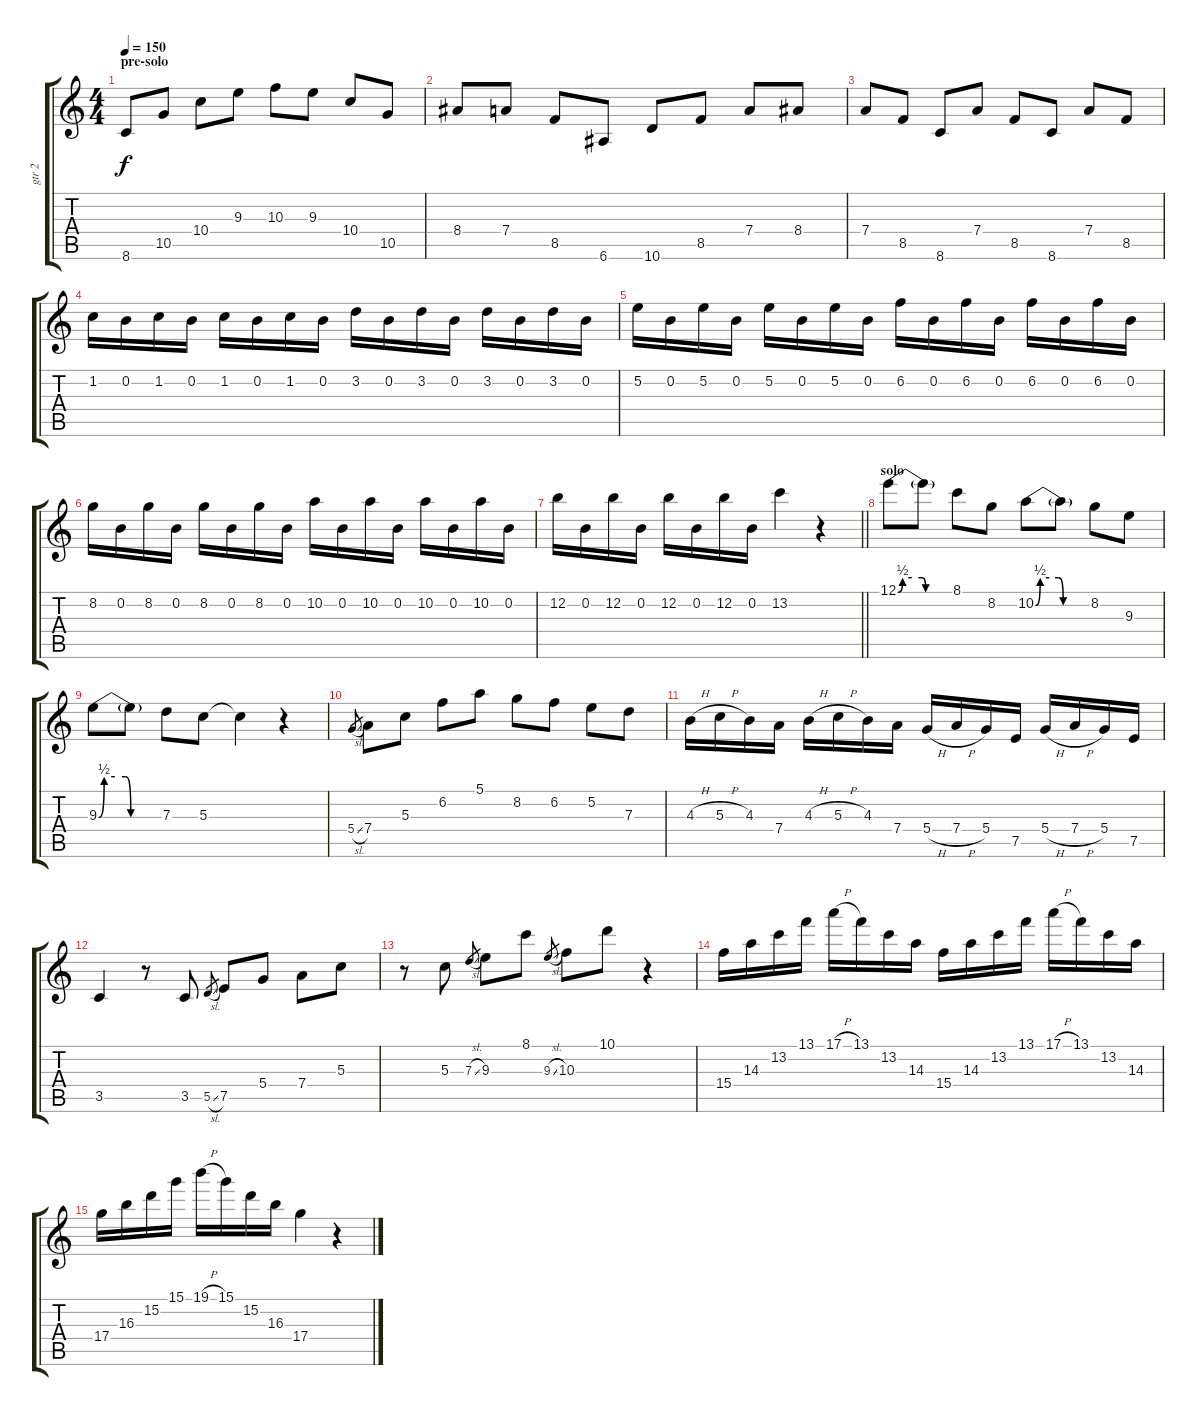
\track ("gtr 2" "gtr 2") {instrument distortionguitar}
\staff {score tabs}
\tuning (E4 B3 G3 D3 A2 E2) {hide}
\ts (4 4)
\section ("" "pre-solo")
\tempo 150
\clef g2
\ks c
8.6.8{dy f} 10.5.8 10.4.8 9.3.8 10.3.8 9.3.8 10.4.8 10.5.8 |
8.4.8 7.4.8 8.5.8 6.6.8 10.6.8 8.5.8 7.4.8 8.4.8 |
7.4.8 8.5.8 8.6.8 7.4.8 8.5.8 8.6.8 7.4.8 8.5.8 |
1.2.16 0.2.16 1.2.16 0.2.16 1.2.16 0.2.16 1.2.16 0.2.16 3.2.16 0.2.16 3.2.16 0.2.16 3.2.16 0.2.16 3.2.16 0.2.16 |
5.2.16 0.2.16 5.2.16 0.2.16 5.2.16 0.2.16 5.2.16 0.2.16 6.2.16 0.2.16 6.2.16 0.2.16 6.2.16 0.2.16 6.2.16 0.2.16 |
8.2.16 0.2.16 8.2.16 0.2.16 8.2.16 0.2.16 8.2.16 0.2.16 10.2.16 0.2.16 10.2.16 0.2.16 10.2.16 0.2.16 10.2.16 0.2.16 |
\barLineRight lightlight
12.2.16 0.2.16 12.2.16 0.2.16 12.2.16 0.2.16 12.2.16 0.2.16 13.2.4 r.4 |
\section ("" "solo")
12.1{be (custom 0 0 5 2 15 2 26 2 30 0 45 0 60 0)}.8 12.1{t}.8 8.1.8 8.2.8 10.2{be (custom 0 0 5 2 15 2 25 2 30 0 45 0 60 0)}.8 10.2{t}.8 8.2.8 9.3.8 |
9.3{be (custom 0 0 5 2 15 2 25 2 30 0 45 0 60 0)}.8 9.3{t}.8 7.3.8 5.3.8 5.3{t}.4 r.4 |
5.4{sl}.8{gr} 7.4.8 5.3.8 6.2.8 5.1.8 8.2.8 6.2.8 5.2.8 7.3.8 |
4.3{h}.16 5.3{h}.16 4.3.16 7.4.16 4.3{h}.16 5.3{h}.16 4.3.16 7.4.16 5.4{h}.16 7.4{h}.16 5.4.16 7.5.16 5.4{h}.16 7.4{h}.16 5.4.16 7.5.16 |
3.5.4 r.8 3.5.8 5.5{sl}.8{gr} 7.5.8 5.4.8 7.4.8 5.3.8 |
r.8 5.3.8 7.3{sl}.8{gr} 9.3.8 8.1.8 9.3{sl}.8{gr} 10.3.8 10.1.8 r.4 |
15.4.16 14.3.16 13.2.16 13.1.16 17.1{h}.16 13.1.16 13.2.16 14.3.16 15.4.16 14.3.16 13.2.16 13.1.16 17.1{h}.16 13.1.16 13.2.16 14.3.16 |
17.4.16 16.3.16 15.2.16 15.1.16 19.1{h}.16 15.1.16 15.2.16 16.3.16 17.4.4 r.4
